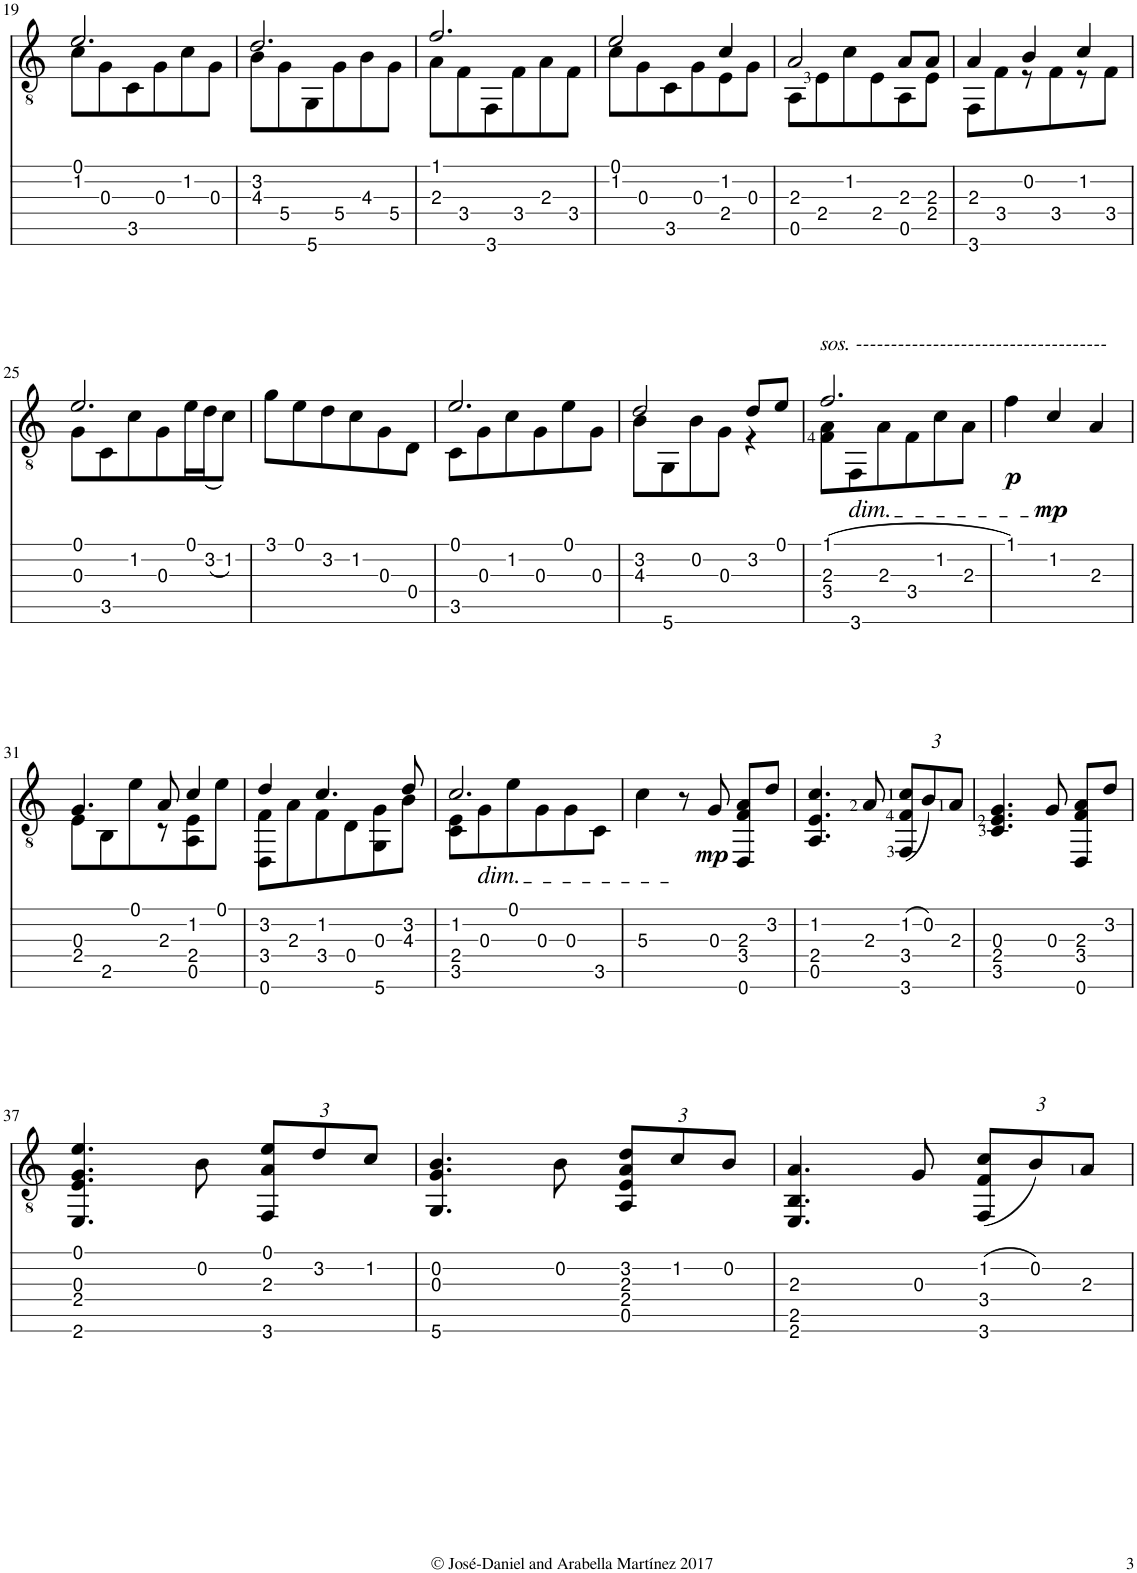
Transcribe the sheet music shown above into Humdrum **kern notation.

**kern	**kern	**dynam
*part1	*part1	*part1
*staff2	*staff1	*staff1/2
*I"Guitar	*	*
*I'Guit.	*	*
!!LO:PB:g=z
*	*clefGv2	*
*k[]	*k[]	*
*M3/4	*M3/4	*
=19	=19	=19
*^	*^	*
8cL	2.e	8c\L	2.e/	.
8GJ	.	8G\	.	.
8CL	.	8C\	.	.
8GJ	.	8G\	.	.
8cL	.	8c\	.	.
8GJ	.	8G\J	.	.
=20	=20	=20	=20	=20
2.d	8BL	2.d/	8B\L	.
.	8GJ	.	8G\	.
.	8GGL	.	8GG\	.
.	8GJ	.	8G\	.
.	8BL	.	8B\	.
.	8GJ	.	8G\J	.
=21	=21	=21	=21	=21
2.f	8AL	2.f/	8A\L	.
.	8FJ	.	8F\	.
.	8FFL	.	8FF\	.
.	8FJ	.	8F\	.
.	8AL	.	8A\	.
.	8FJ	.	8F\J	.
=22	=22	=22	=22	=22
2e	8cL	2e/	8c\L	.
.	8GJ	.	8G\	.
.	8CL	.	8C\	.
.	8GJ	.	8G\	.
4c	8EL	4c/	8E\	.
.	8GJ	.	8G\J	.
=23	=23	=23	=23	=23
2A	8AAL	2A/	8AA\L	.
.	8EJ	.	8E\	.
.	8cL	.	8c\	.
.	8EJ	.	8E\	.
8AL	8AAL	8A/L	8AA\	.
8AJ	8EJ	8A/J	8E\J	.
=24	=24	=24	=24	=24
4A	8FFL	4A/	8FF\L	.
.	8FJ	.	8F\	.
4B	8r	4B/	8r	.
.	8F	.	8F\	.
4c	8r	4c/	8r	.
.	8F	.	8F\J	.
!!LO:LB:g=z	!!
=25	=25	=25	=25	=25
2.e	8GL	2.e/	8G\L	.
.	8CJ	.	8C\	.
.	8cL	.	8c\	.
.	8GJ	.	8G\	.
.	16eLL	.	16e\L	.
.	16dJ	.	(16d\J	.
.	8cJ	.	8c\J)	.
=26	=26	=26	=26	=26
2.r	8gL	2.ryy	8g\L	.
.	8eJ	.	8e\	.
.	8dL	.	8d\	.
.	8cJ	.	8c\	.
.	8GL	.	8G\	.
.	8DJ	.	8D\J	.
=27	=27	=27	=27	=27
2.e	8CL	2.e/	8C\L	.
.	8GJ	.	8G\	.
.	8cL	.	8c\	.
.	8GJ	.	8G\	.
.	8eL	.	8e\	.
.	8GJ	.	8G\J	.
=28	=28	=28	=28	=28
2d	8BL	2d/	8B\L	.
.	8GGJ	.	8GG\	.
.	8BL	.	8B\	.
.	8GJ	.	8G\J	.
8dL	4r	8d/L	4r	.
8eJ	.	8e/J	.	.
=29	=29	=29	=29	=29
!	!	!LO:TX:a:i:t=sos. ------------------------------------	!	!
[2.f	8F\ 8A\L	2.f/	8F\ 8A\L	.
!	!	!	!LO:TX:b:i:t=dim.	!
.	8FFJ	.	8FF\	.
.	8AL	.	8A\	.
.	8FJ	.	8F\	.
.	8cL	.	8c\	.
.	8AJ	.	8A\J	.
=30	=30	=30	=30	=30
!	!	!	!	!LO:DY:b
*v	*v	*	*	*
*	*v	*v	*
4f]	4f\	p
!	!	!LO:DY:b
4c	4c/	mp
4A	4A/	.
!!LO:LB:g=z
=31	=31	=31
*^	*^	*
4.G	8EL	4.G/	8E\L	.
.	8BBJ	.	8BB\	.
.	8e	.	8e\	.
8A	8r	8A/	8r	.
4c	8AA\ 8E\L	4c/	8AA\ 8E\	.
.	8eJ	.	8e\J	.
=32	=32	=32	=32	=32
4d	8DD\ 8F\L	4d/	8DD\ 8F\L	.
.	8AJ	.	8A\	.
4.c	8FL	4.c/	8F\	.
.	8DJ	.	8D\	.
.	8GG\ 8G\L	.	8GG\ 8G\	.
8d	8BJ	8d/	8B\J	.
=33	=33	=33	=33	=33
2.c	8C\ 8E\L	2.c/	8C\ 8E\L	.
!	!	!	!LO:TX:b:i:t=dim.	!
.	8GJ	.	8G\	.
.	8eL	.	8e\	.
.	8GJ	.	8G\	.
.	8GL	.	8G\	.
.	8CJ	.	8C\J	.
=34	=34	=34	=34	=34
4r	4c	4ryy	4c\	.
8r	2ryy	8r	2ryy	.
!	!	!	!	!LO:DY:b
8G	.	8G/	.	mp
8DD\ 8F\ 8A\L	.	8DD/ 8F/ 8A/L	.	.
8dJ	.	8d/J	.	.
*v	*v	*	*	*
*	*v	*v	*
=35	=35	=35
4.AA 4.E 4.c	4.AA/ 4.E/ 4.c/	.
8A	8A/	.
*Xbrackettup	*Xbrackettup	*
12FF\ 12F\ 12c\L	(12FF/ 12F/ 12c/L	.
12B	12B/)	.
12AJ	12A/J	.
=36	=36	=36
4.C 4.E 4.G	4.C/ 4.E/ 4.G/	.
8G	8G/	.
8DD\ 8F\ 8A\L	8DD/ 8F/ 8A/L	.
8dJ	8d/J	.
!!LO:LB:g=z
=37	=37	=37
4.EE 4.E 4.G 4.e	4.EE/ 4.E/ 4.G/ 4.e/	.
8B	8B\	.
12FF\ 12A\ 12e\L	12FF/ 12A/ 12e/L	.
12d	12d/	.
12cJ	12c/J	.
=38	=38	=38
4.GG 4.G 4.B	4.GG/ 4.G/ 4.B/	.
8B	8B\	.
12AA\ 12E\ 12A\ 12d\L	12AA/ 12E/ 12A/ 12d/L	.
12c	12c/	.
12BJ	12B/J	.
=39	=39	=39
4.EE 4.BB 4.A	4.EE/ 4.BB/ 4.A/	.
8G	8G/	.
12FF\ 12F\ 12c\L	(12FF/ 12F/ 12c/L	.
12B	12B/)	.
12AJ	12A/J	.
=	=	=
*-	*-	*-
